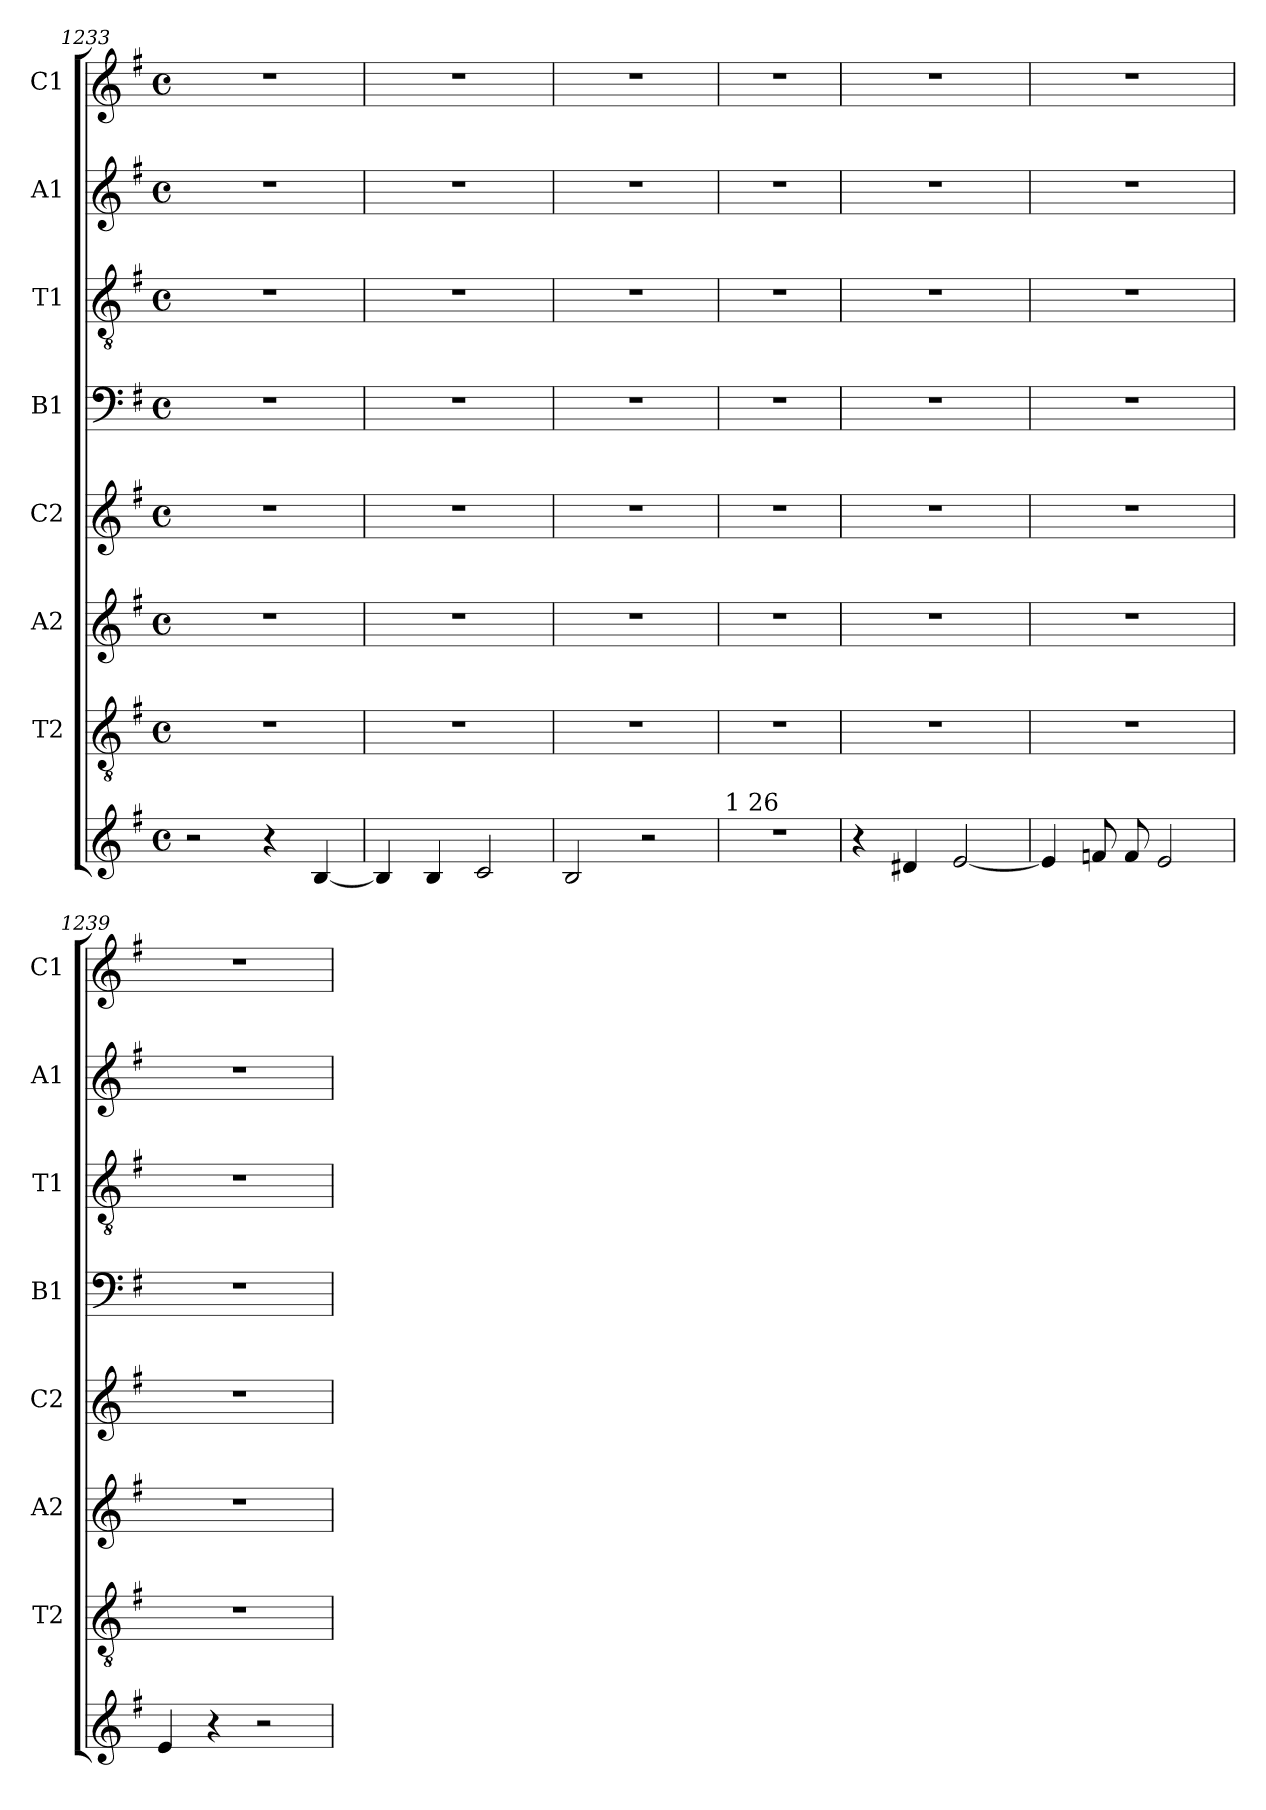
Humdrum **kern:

**kern	**kern	**kern	**kern	**kern	**kern	**kern	**kern
*part8	*part7	*part6	*part5	*part4	*part3	*part2	*part1
*staff8	*staff7	*staff6	*staff5	*staff4	*staff3	*staff2	*staff1
*	*I"T2	*I"A2	*I"C2	*I"B1	*I"T1	*I"A1	*I"C1
*	*I'T2	*I'A2	*I'C2	*I'B1	*I'T1	*I'A1	*I'C1
*clefG2	*clefGv2	*clefG2	*clefG2	*clefF4	*clefGv2	*clefG2	*clefG2
*k[f#]	*k[f#]	*k[f#]	*k[f#]	*k[f#]	*k[f#]	*k[f#]	*k[f#]
*G:	*G:	*G:	*G:	*G:	*G:	*G:	*G:
*M4/4	*M4/4	*M4/4	*M4/4	*M4/4	*M4/4	*M4/4	*M4/4
*met(c)	*met(c)	*met(c)	*met(c)	*met(c)	*met(c)	*met(c)	*met(c)
=1233	=1233	=1233	=1233	=1233	=1233	=1233	=1233
2r	1r	1r	1r	1r	1r	1r	1r
4r	.	.	.	.	.	.	.
[<4B/	.	.	.	.	.	.	.
=1234	=1234	=1234	=1234	=1234	=1234	=1234	=1234
4B/]	1r	1r	1r	1r	1r	1r	1r
4B/	.	.	.	.	.	.	.
2c/	.	.	.	.	.	.	.
=1235	=1235	=1235	=1235	=1235	=1235	=1235	=1235
2B/	1r	1r	1r	1r	1r	1r	1r
2r	.	.	.	.	.	.	.
!!LO:LB:g=z
=1236	=1236	=1236	=1236	=1236	=1236	=1236	=1236
!LO:TX:a:t=1 26	!	!	!	!	!	!	!
1r	1r	1r	1r	1r	1r	1r	1r
=1237	=1237	=1237	=1237	=1237	=1237	=1237	=1237
4r	1r	1r	1r	1r	1r	1r	1r
4d#X/	.	.	.	.	.	.	.
[<2e/	.	.	.	.	.	.	.
=1238	=1238	=1238	=1238	=1238	=1238	=1238	=1238
4e/]	1r	1r	1r	1r	1r	1r	1r
8fn/	.	.	.	.	.	.	.
8f/	.	.	.	.	.	.	.
2e/	.	.	.	.	.	.	.
=1239	=1239	=1239	=1239	=1239	=1239	=1239	=1239
4e/	1r	1r	1r	1r	1r	1r	1r
4r	.	.	.	.	.	.	.
2r	.	.	.	.	.	.	.
=	=	=	=	=	=	=	=
*-	*-	*-	*-	*-	*-	*-	*-
